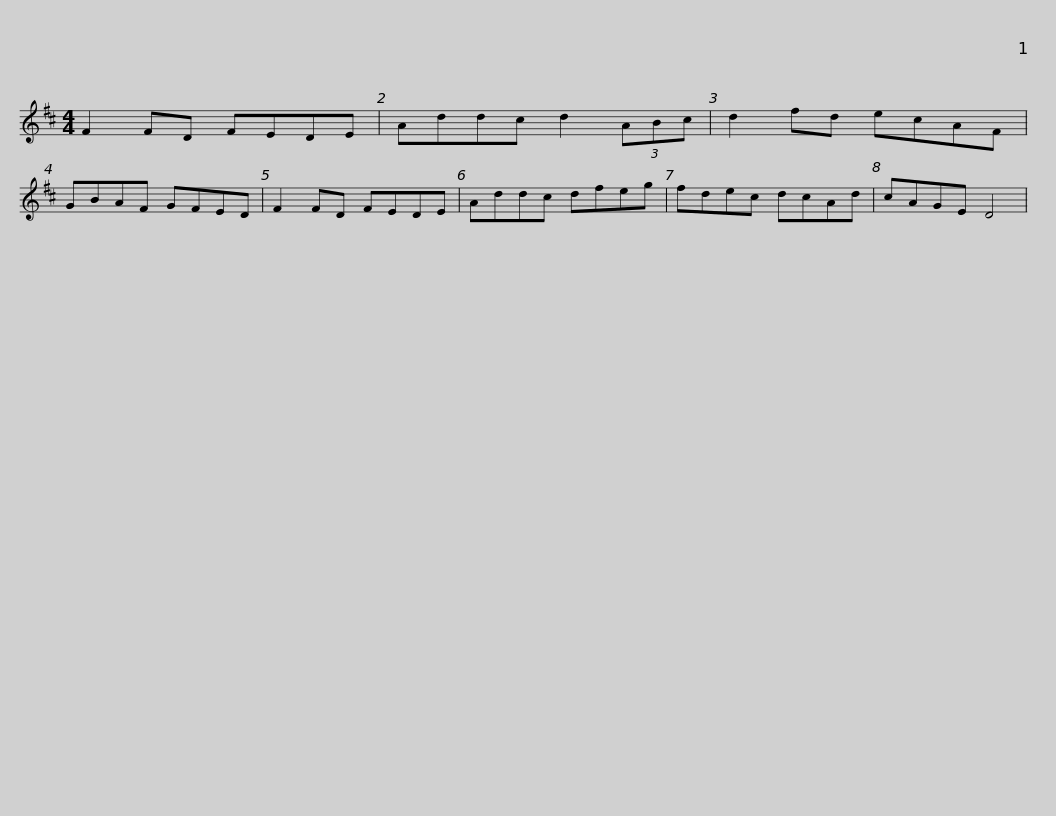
X:1
L:1/8
M:4/4
I:linebreak $
K:D
V:1 treble
V:1
 F2 FD FEDE | Addc d2 (3ABc | d2 fd ecAF | GBAF GFED | F2 FD FEDE | %5
 Addc dfeg |$ fdec dcAd | cAGE D4 | %8
